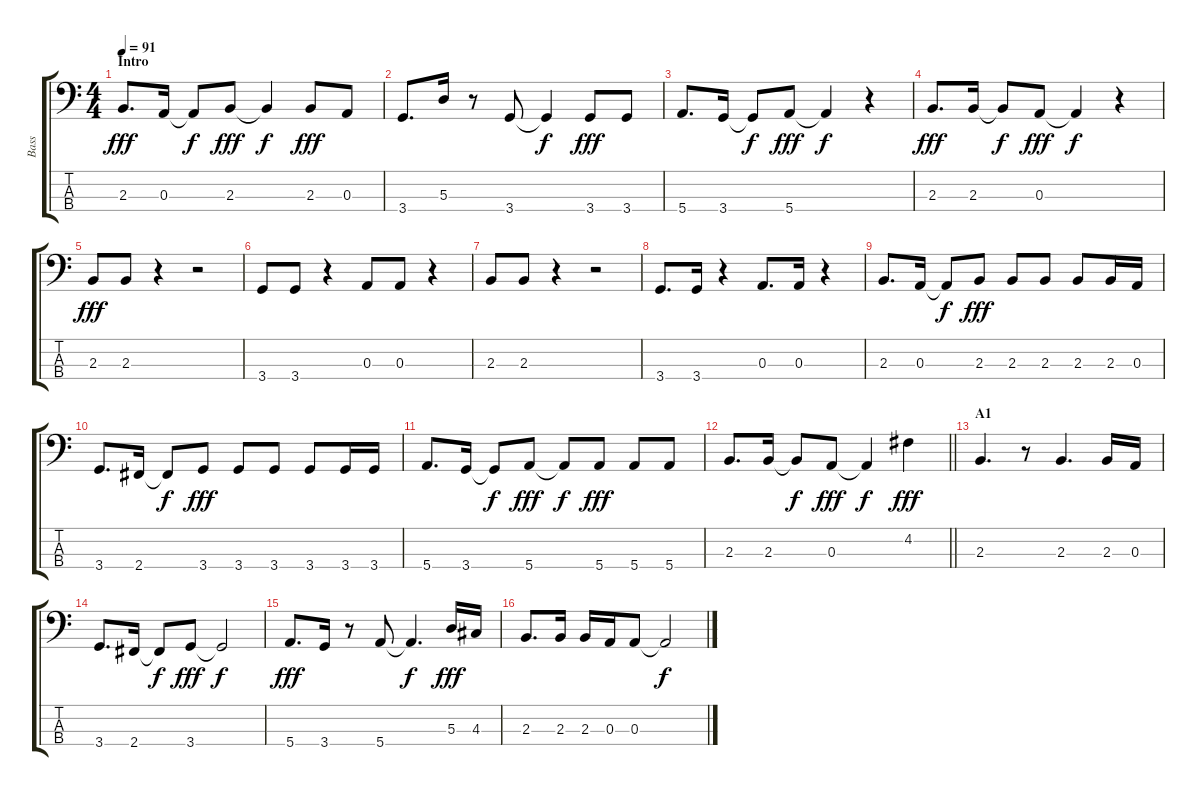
\track ("Bass" "Bass") {instrument electricbassfinger}
\staff {score tabs}
\tuning (G2 D2 A1 E1) {hide}
\ts (4 4)
\section ("" "Intro")
\tempo 91
\clef f4
\ks c
2.3.8{d dy fff instrument electricbassfinger} 0.3.16 0.3{t}.8{dy f} 2.3.8{dy fff} 2.3{t}.4{dy f} 2.3.8{dy fff} 0.3.8 |
3.4.8{d} 5.3.16 r.8 3.4.8 3.4{t}.4{dy f} 3.4.8{dy fff} 3.4.8 |
5.4.8{d} 3.4.16 3.4{t}.8{dy f} 5.4.8{dy fff} 5.4{t}.4{dy f} r.4 |
2.3.8{d dy fff} 2.3.16 2.3{t}.8{dy f} 0.3.8{dy fff} 0.3{t}.4{dy f} r.4 |
2.3.8{dy fff} 2.3.8 r.4 r.2 |
3.4.8 3.4.8 r.4 0.3.8 0.3.8 r.4 |
2.3.8 2.3.8 r.4 r.2 |
3.4.8{d} 3.4.16 r.4 0.3.8{d} 0.3.16 r.4 |
2.3.8{d} 0.3.16 0.3{t}.8{dy f} 2.3.8{dy fff} 2.3.8 2.3.8 2.3.8 2.3.16 0.3.16 |
3.4.8{d} 2.4.16 2.4{t}.8{dy f} 3.4.8{dy fff} 3.4.8 3.4.8 3.4.8 3.4.16 3.4.16 |
5.4.8{d} 3.4.16 3.4{t}.8{dy f} 5.4.8{dy fff} 5.4{t}.8{dy f} 5.4.8{dy fff} 5.4.8 5.4.8 |
\barLineRight lightlight
2.3.8{d} 2.3.16 2.3{t}.8{dy f} 0.3.8{dy fff} 0.3{t}.4{dy f} 4.2.4{dy fff} |
\section ("" "A1")
2.3.4{d} r.8 2.3.4{d} 2.3.16 0.3.16 |
3.4.8{d} 2.4.16 2.4{t}.8{dy f} 3.4.8{dy fff} 3.4{t}.2{dy f} |
5.4.8{d dy fff} 3.4.16 r.8 5.4.8 5.4{t}.4{d dy f} 5.3.16{dy fff} 4.3.16 |
2.3.8{d} 2.3.16 2.3.16 0.3.16 0.3.8 0.3{t}.2{dy f}
